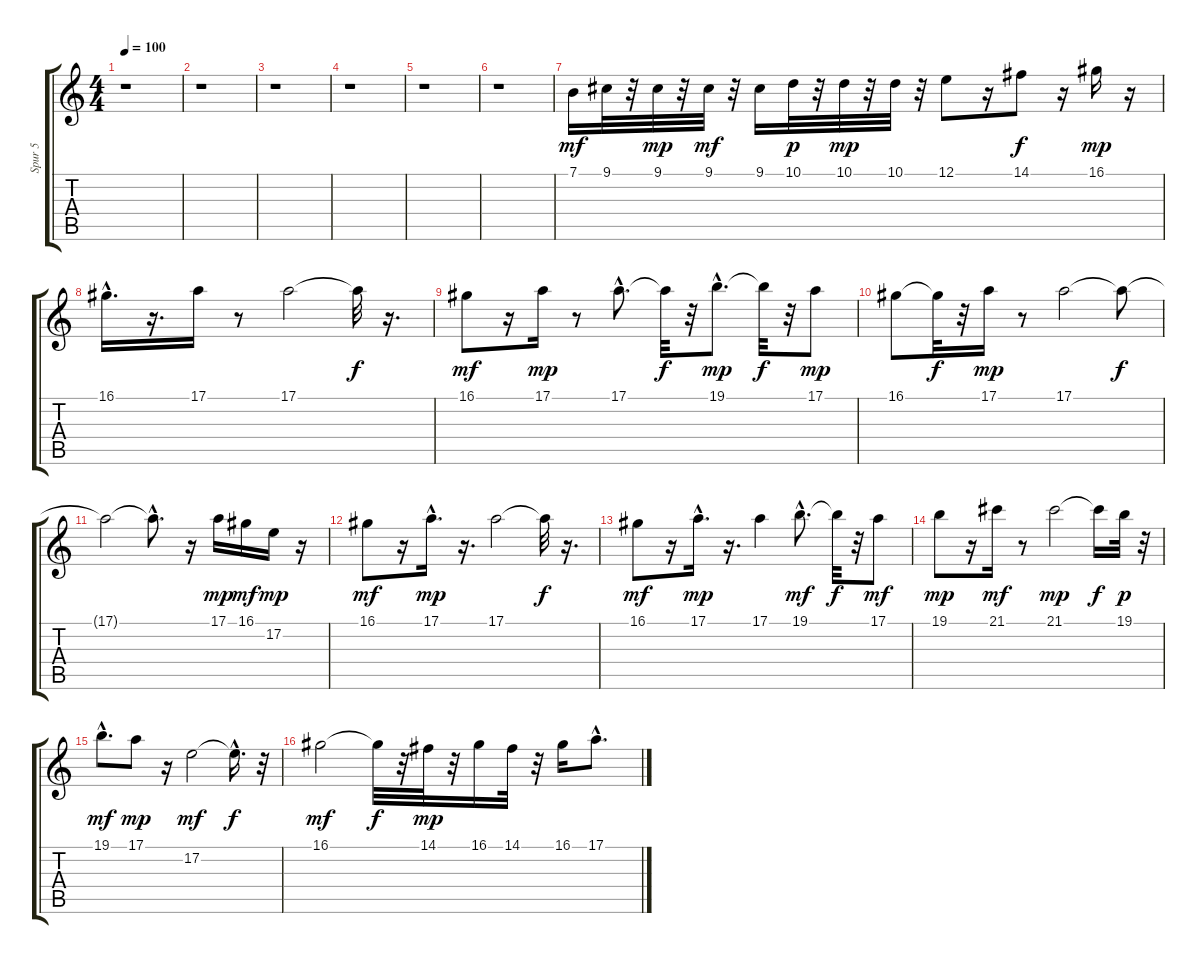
\track ("Spur 5" "Spur 5") {instrument stringensemble1}
\staff {score tabs}
\tuning (E4 B3 G3 D3 A2 E2) {hide}
\ts (4 4)
\tempo 100
\clef g2
\ks c
r.1{dy f} |
r.1 |
r.1 |
r.1 |
r.1 |
r.1 |
7.1.16{dy mf} 9.1.32 r.32 9.1.32{dy mp} r.32 9.1.32{dy mf} r.32 9.1.16 10.1.32{dy p} r.32 10.1.32{dy mp} r.32 10.1.32 r.32 12.1.8 r.16 14.1.8{dy f} r.16 16.1.16{dy mp} r.16 |
16.1{hac}.16{d} r.16{d} 17.1.16 r.8 17.1.2 17.1{t}.32{dy f} r.16{d} |
16.1.8{dy mf} r.16 17.1.16{dy mp} r.8 17.1{hac}.8{d} 17.1{t}.32{dy f} r.32 19.1{hac}.8{d dy mp} 19.1{t}.32{dy f} r.32 17.1.8{dy mp} |
16.1.8 16.1{t}.32{dy f} r.32 17.1.16{dy mp} r.8 17.1.2 17.1{t}.8{dy f} |
17.1{t}.2 17.1{hac t}.8{d} r.16 17.1.16{dy mp} 16.1.16{dy mf} 17.2.16{dy mp} r.16 |
16.1.8{dy mf} r.16 17.1{hac}.16{d dy mp} r.16{d} 17.1.2 17.1{t}.32{dy f} r.16{d} |
16.1.8{dy mf} r.16 17.1{hac}.16{d dy mp} r.16{d} 17.1.4 19.1{hac}.8{d dy mf} 19.1{t}.32{dy f} r.32 17.1.8{dy mf} |
19.1.8{dy mp} r.16 21.1.16{dy mf} r.8 21.1.2{dy mp} 21.1{t}.16{dy f} 19.1.32{dy p} r.32 |
19.1{hac}.8{d dy mf} 17.1.8{dy mp} r.16 17.2.2{dy mf} 17.2{hac t}.16{d dy f} r.32 |
16.1.2{dy mf} 16.1{t}.32{dy f} r.32 14.1.32{dy mp} r.32 16.1.16 14.1.32 r.32 16.1.16 17.1{hac}.8{d}
